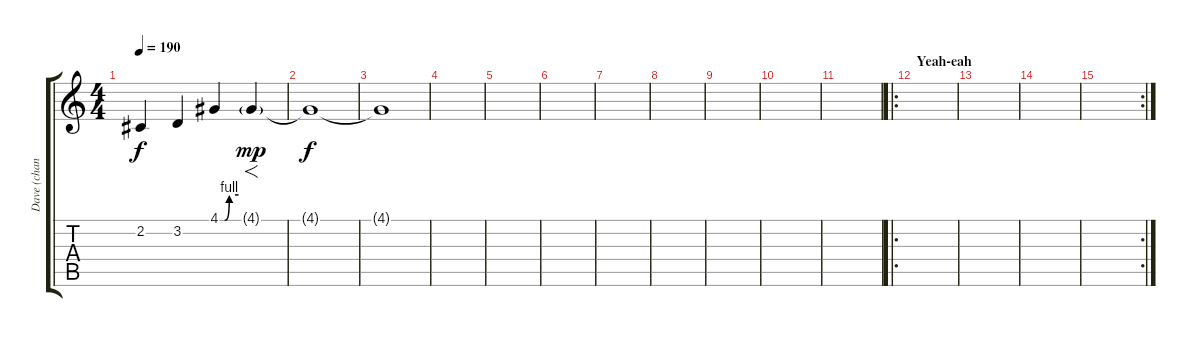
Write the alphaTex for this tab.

\track ("Dave (chant/back vocal)" "Dave (chan") {instrument mutedtrumpet}
\staff {score tabs}
\tuning (E4 B3 G3 D3 A2 E2) {hide}
\ts (4 4)
\tempo 190
\clef g2
\ks c
2.2.4{dy f} 3.2.4 4.1{be (custom 0 0 15 0 30 4 60 4)}.4 4.1{g}.4{f dy mp} |
4.1{t}.1{dy f} |
4.1{t}.1 |
|
|
|
|
|
|
|
|
\ro
\section ("" "Yeah-eah")
|
|
|
\rc 2
